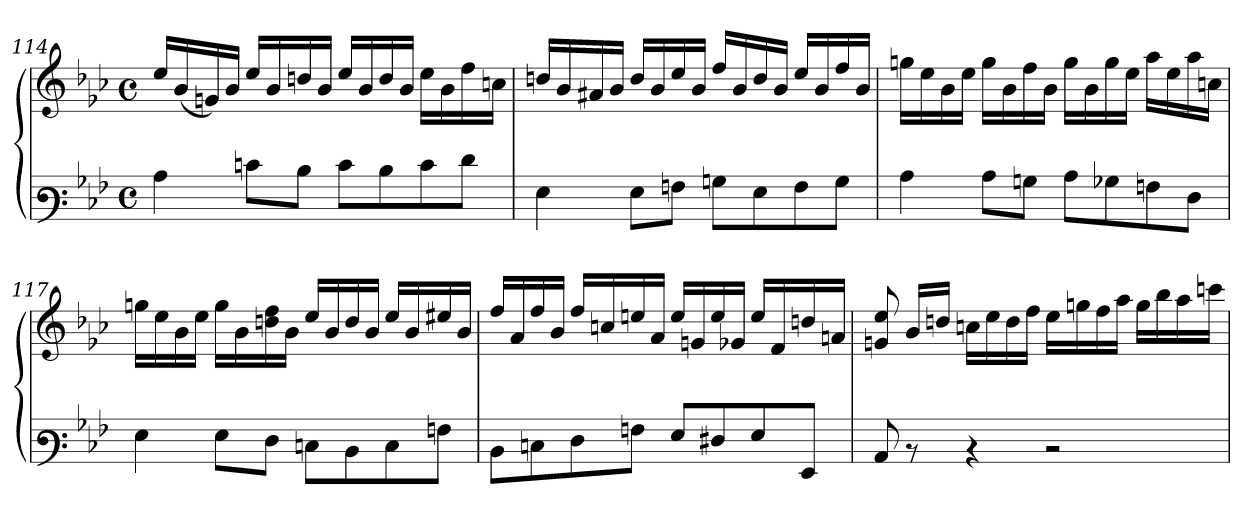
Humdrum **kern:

**kern	**kern
*part1	*part1
*staff2	*staff1
!!LO:LB:g=z
*clefF3	*clefG3
*k[b-e-a-]	*k[b-e-a-]
*M4/4	*M4/4
*met(c)	*met(c)
=114	=114
4c\	16cc/LL
.	(>16g/
.	16e/)
.	16g/JJ
8e\L	16cc/LL
.	16g/
8d\J	16b/
.	16g/JJ
8e\L	16cc/LL
.	16g/
8d\	16b/
.	16g/JJ
8e\	16cc\LL
.	16g\
8f\J	16dd\
.	16a\JJ
=115	=115
4G\	16b/LL
.	16g/
.	16f#X/
.	16g/JJ
8G\L	16b/LL
.	16g/
8A\J	16cc/
.	16g/JJ
8B\L	16dd/LL
.	16g/
8G\	16b/
.	16g/JJ
8A\	16cc/LL
.	16g/
8B\J	16dd/
.	16g/JJ
=116	=116
4c\	16ee\LL
.	16cc\
.	16g\
.	16cc\JJ
8c\L	16ee\LL
.	16g\
8B\J	16dd\
.	16g\JJ
8c\L	16ee\LL
.	16g\
8B-X\	16ee\
.	16cc\JJ
8A\	16ff\LL
.	16cc\
8F\J	16ff\
.	16a\JJ
!!LO:LB:g=z
=117	=117
4G\	16ee\LL
.	16cc\
.	16g\
.	16cc\JJ
8G\L	16ee\LL
.	16g\
8F\J	16b\ 16dd\
.	16g\JJ
8E\L	16cc/LL
.	16g/
8D\	16b/
.	16g/JJ
8E\	16cc/LL
.	16g/
8A\J	16cc#X/
.	16g/JJ
=118	=118
8D\L	16dd/LL
.	16f/
8E\	16dd/
.	16g/JJ
8F\	16dd/LL
.	16a/
8A\J	16ccn/
.	16f/JJ
8G/L	16cc/LL
.	16e/
8F#X/	16cc/
.	16e-X/JJ
8G/	16cc/LL
.	16d/
8GG/J	16b/
.	16fn/JJ
!!LO:LB:g=z
=119	=119
8C/	8en/ 8cc/
8rD	16g/LL
.	16b/JJ
4rD	16a\LL
.	16cc\
.	16b\
.	16dd\JJ
2rD	16cc\LL
.	16ee\
.	16dd\
.	16ff\JJ
.	16ee\LL
.	16gg\
.	16ff\
.	16aa\JJ
=	=
*-	*-
